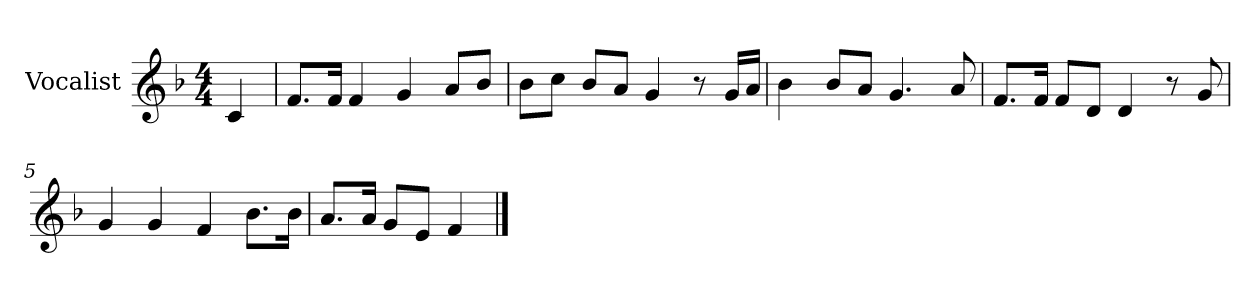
**kern
*part1
*staff1
*I"Vocalist
*k[b-]
*F:
*M4/4
=
4c
=1
8.fL
16fJk
4f
4g
8aL
8b-J
=2
8b-L
8ccJ
8b-L
8aJ
4g
8r
16gLL
16aJJ
=3
4b-
8b-L
8aJ
4.g
8a
=4
8.fL
16fJk
8fL
8dJ
4d
8r
8g
=5
4g
4g
4f
8.b-L
16b-Jk
=6
8.aL
16aJk
8gL
8eJ
4f
==
*-
